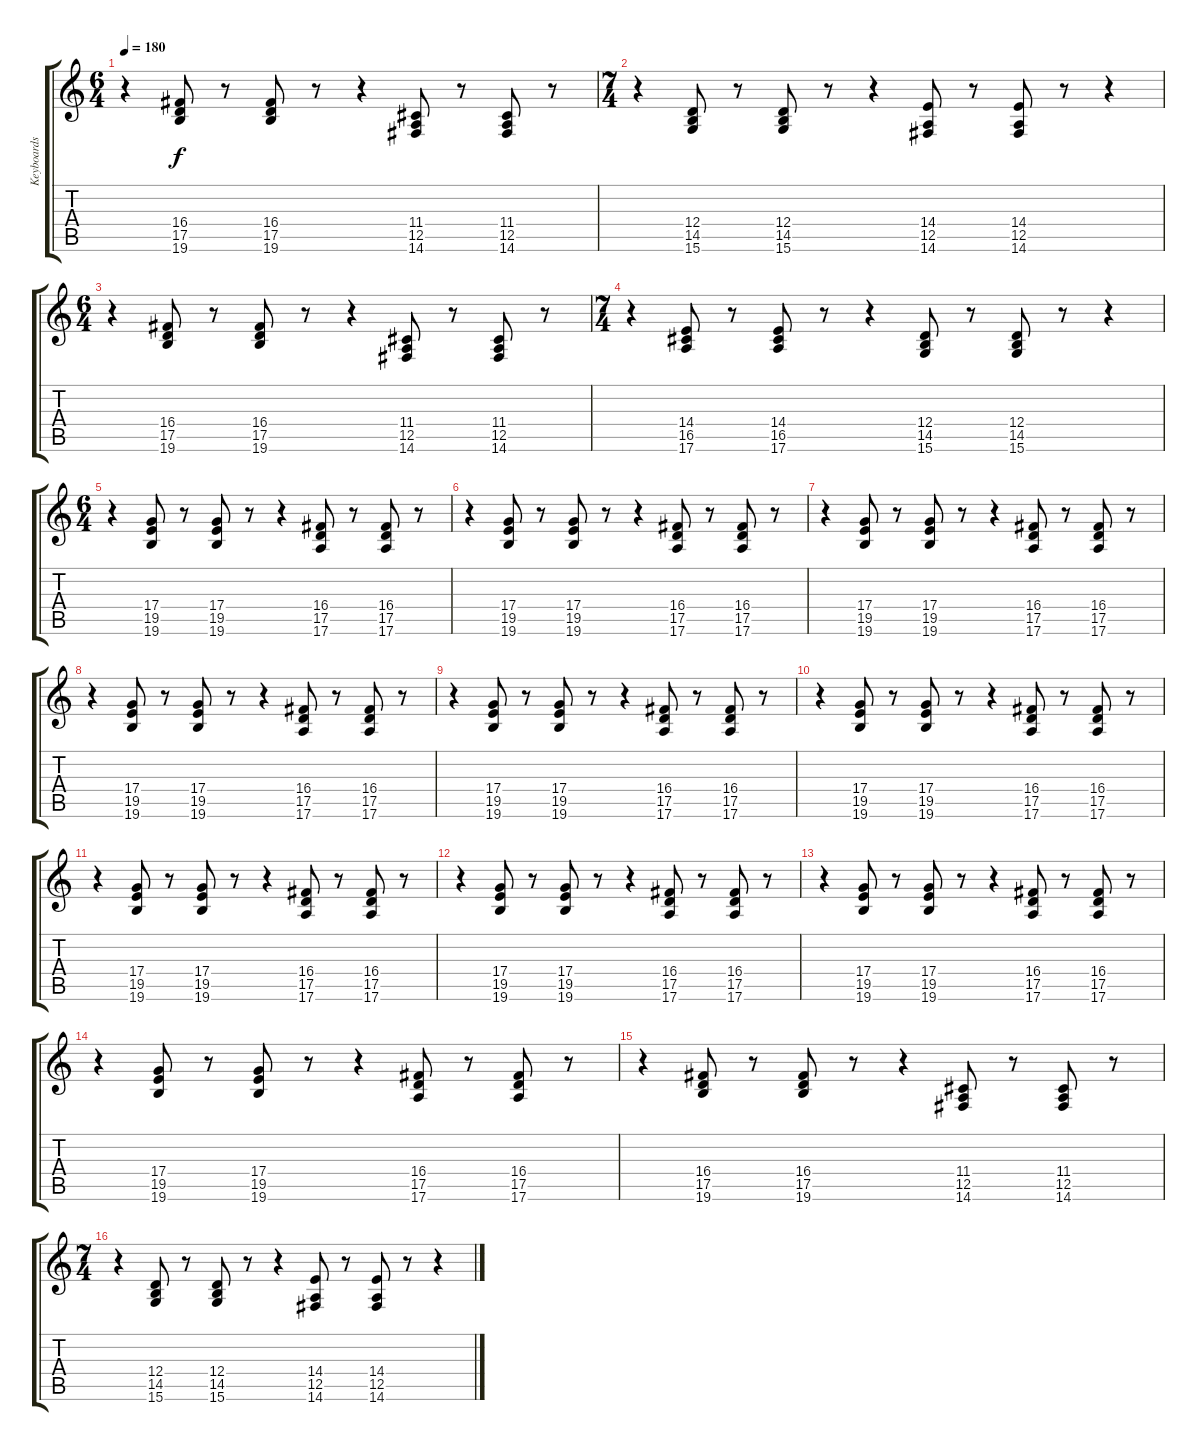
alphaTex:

\track ("Keyboards 2 Left" "Keyboards ") {instrument electricpiano1}
\staff {score tabs}
\tuning (E4 B3 G3 D3 A2 E2) {hide}
\ts (6 4)
\tempo 180
\clef g2
\ks c
r.4{dy f} (16.4 17.5 19.6).8 r.8 (16.4 17.5 19.6).8 r.8 r.4 (11.4 12.5 14.6).8 r.8 (11.4 12.5 14.6).8 r.8 |
\ts (7 4)
r.4 (12.4 14.5 15.6).8 r.8 (12.4 14.5 15.6).8 r.8 r.4 (14.4 12.5 14.6).8 r.8 (14.4 12.5 14.6).8 r.8 r.4 |
\ts (6 4)
r.4 (16.4 17.5 19.6).8 r.8 (16.4 17.5 19.6).8 r.8 r.4 (11.4 12.5 14.6).8 r.8 (11.4 12.5 14.6).8 r.8 |
\ts (7 4)
r.4 (14.4 16.5 17.6).8 r.8 (14.4 16.5 17.6).8 r.8 r.4 (12.4 14.5 15.6).8 r.8 (12.4 14.5 15.6).8 r.8 r.4 |
\ts (6 4)
r.4 (17.4 19.5 19.6).8 r.8 (17.4 19.5 19.6).8 r.8 r.4 (16.4 17.5 17.6).8 r.8 (16.4 17.5 17.6).8 r.8 |
r.4 (17.4 19.5 19.6).8 r.8 (17.4 19.5 19.6).8 r.8 r.4 (16.4 17.5 17.6).8 r.8 (16.4 17.5 17.6).8 r.8 |
r.4 (17.4 19.5 19.6).8 r.8 (17.4 19.5 19.6).8 r.8 r.4 (16.4 17.5 17.6).8 r.8 (16.4 17.5 17.6).8 r.8 |
r.4 (17.4 19.5 19.6).8 r.8 (17.4 19.5 19.6).8 r.8 r.4 (16.4 17.5 17.6).8 r.8 (16.4 17.5 17.6).8 r.8 |
r.4 (17.4 19.5 19.6).8 r.8 (17.4 19.5 19.6).8 r.8 r.4 (16.4 17.5 17.6).8 r.8 (16.4 17.5 17.6).8 r.8 |
r.4 (17.4 19.5 19.6).8 r.8 (17.4 19.5 19.6).8 r.8 r.4 (16.4 17.5 17.6).8 r.8 (16.4 17.5 17.6).8 r.8 |
r.4 (17.4 19.5 19.6).8 r.8 (17.4 19.5 19.6).8 r.8 r.4 (16.4 17.5 17.6).8 r.8 (16.4 17.5 17.6).8 r.8 |
r.4 (17.4 19.5 19.6).8 r.8 (17.4 19.5 19.6).8 r.8 r.4 (16.4 17.5 17.6).8 r.8 (16.4 17.5 17.6).8 r.8 |
r.4 (17.4 19.5 19.6).8 r.8 (17.4 19.5 19.6).8 r.8 r.4 (16.4 17.5 17.6).8 r.8 (16.4 17.5 17.6).8 r.8 |
r.4 (17.4 19.5 19.6).8 r.8 (17.4 19.5 19.6).8 r.8 r.4 (16.4 17.5 17.6).8 r.8 (16.4 17.5 17.6).8 r.8 |
r.4 (16.4 17.5 19.6).8 r.8 (16.4 17.5 19.6).8 r.8 r.4 (11.4 12.5 14.6).8 r.8 (11.4 12.5 14.6).8 r.8 |
\ts (7 4)
r.4 (12.4 14.5 15.6).8 r.8 (12.4 14.5 15.6).8 r.8 r.4 (14.4 12.5 14.6).8 r.8 (14.4 12.5 14.6).8 r.8 r.4
